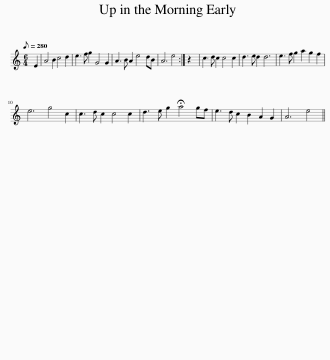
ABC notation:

X:1
L:1/8
Q:1/8=280
M:6/4
I:linebreak $
K:C
V:1 treble
V:1
 E2 | A4 B2 c4 d2 | e3 f g2 G4 G2 | A3 B A2 e4 dB | A6 e4 :| %5
 z2 | c3 d c2 c4 c2 | d3 e d2 d6 | e3 f g2 a2 g2 f2 |$ e6 g4 c2 | %10
 c3 d c2 c4 c2 | d3 e g2 !fermata!a4 gf | e3 d c2 B2 A2 G2 | A6 e4 || %14
